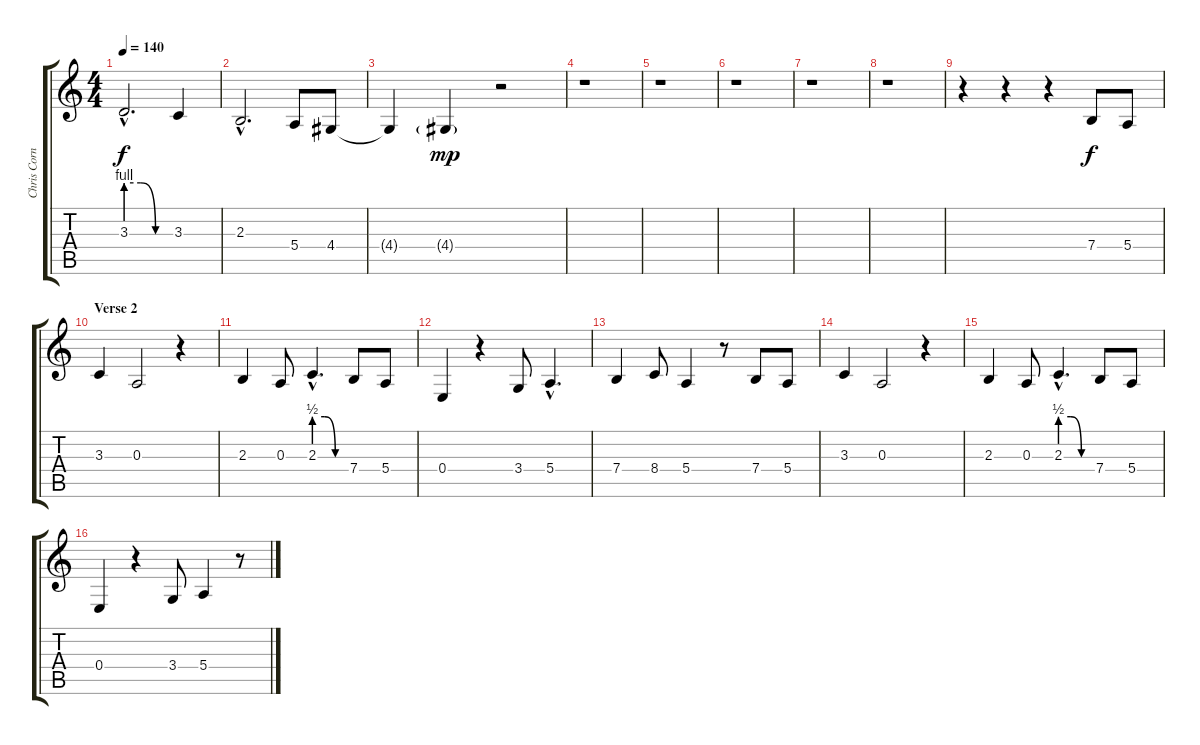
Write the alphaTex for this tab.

\track ("Chris Cornell Vocals" "Chris Corn") {instrument cello}
\staff {score tabs}
\tuning (Gb4 Db4 A3 E3 B2 Gb2) {hide}
\ts (4 4)
\tempo 140
\clef g2
\ks c
3.3{be (custom 0 4 20 4 40 0 60 0) hac}.2{d dy f} 3.3.4 |
2.3{hac}.2{d} 5.4.8 4.4.8 |
4.4{t}.4 4.4{g}.4{dy mp} r.2 |
r.1 |
r.1 |
r.1 |
r.1 |
r.1 |
r.4 r.4 r.4 7.4.8{dy f} 5.4.8 |
\section ("" "Verse 2")
3.3.4 0.3.2 r.4 |
2.3.4 0.3.8 2.3{be (custom 0 2 20 2 40 0 60 0) hac}.4{d} 7.4.8 5.4.8 |
0.4.4 r.4 3.4.8 5.4{hac}.4{d} |
7.4.4 8.4.8 5.4.4 r.8 7.4.8 5.4.8 |
3.3.4 0.3.2 r.4 |
2.3.4 0.3.8 2.3{be (custom 0 2 20 2 40 0 60 0) hac}.4{d} 7.4.8 5.4.8 |
0.4.4 r.4 3.4.8 5.4.4 r.8
